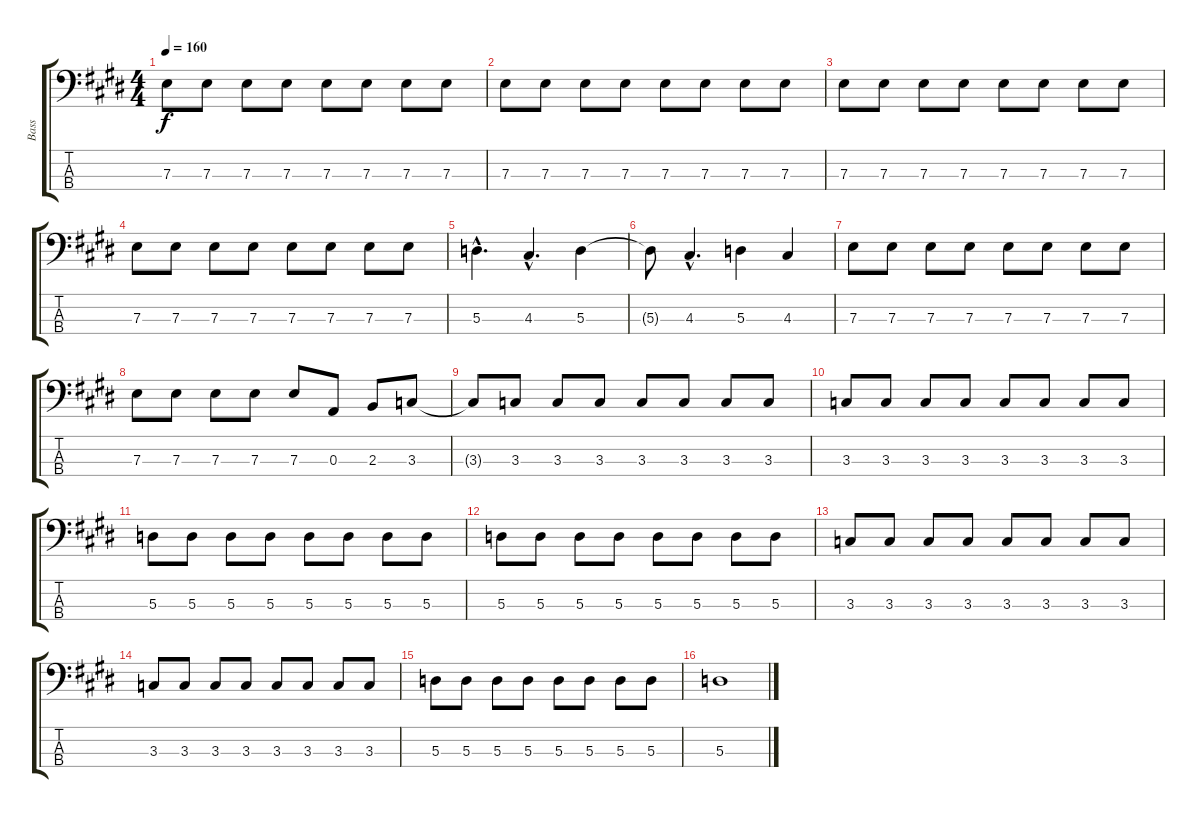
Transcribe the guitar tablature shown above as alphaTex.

\track ("Bass" "Bass") {instrument slapbass1}
\staff {score tabs}
\tuning (G2 D2 A1 E1) {hide}
\ts (4 4)
\tempo 160
\clef f4
\ks e
7.3.8{dy f} 7.3.8 7.3.8 7.3.8 7.3.8 7.3.8 7.3.8 7.3.8 |
7.3.8 7.3.8 7.3.8 7.3.8 7.3.8 7.3.8 7.3.8 7.3.8 |
7.3.8 7.3.8 7.3.8 7.3.8 7.3.8 7.3.8 7.3.8 7.3.8 |
7.3.8 7.3.8 7.3.8 7.3.8 7.3.8 7.3.8 7.3.8 7.3.8 |
5.3{hac}.4{d} 4.3{hac}.4{d} 5.3.4 |
5.3{t}.8 4.3{hac}.4{d} 5.3.4 4.3.4 |
7.3.8 7.3.8 7.3.8 7.3.8 7.3.8 7.3.8 7.3.8 7.3.8 |
7.3.8 7.3.8 7.3.8 7.3.8 7.3.8 0.3.8 2.3.8 3.3.8 |
3.3{t}.8 3.3.8 3.3.8 3.3.8 3.3.8 3.3.8 3.3.8 3.3.8 |
3.3.8 3.3.8 3.3.8 3.3.8 3.3.8 3.3.8 3.3.8 3.3.8 |
5.3.8 5.3.8 5.3.8 5.3.8 5.3.8 5.3.8 5.3.8 5.3.8 |
5.3.8 5.3.8 5.3.8 5.3.8 5.3.8 5.3.8 5.3.8 5.3.8 |
3.3.8 3.3.8 3.3.8 3.3.8 3.3.8 3.3.8 3.3.8 3.3.8 |
3.3.8 3.3.8 3.3.8 3.3.8 3.3.8 3.3.8 3.3.8 3.3.8 |
5.3.8 5.3.8 5.3.8 5.3.8 5.3.8 5.3.8 5.3.8 5.3.8 |
5.3.1
